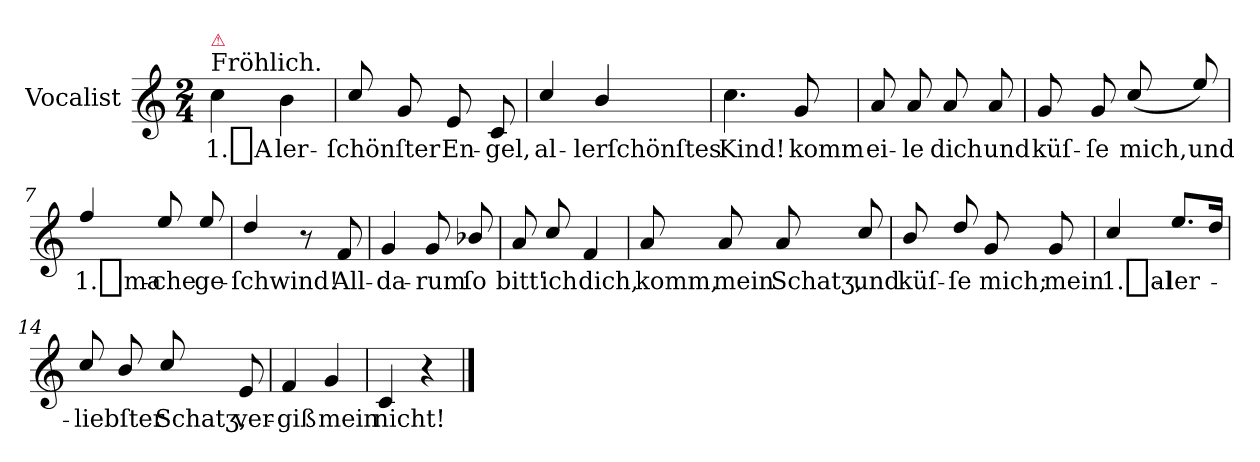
**kern	**text
*part1	*part1
*staff1	*staff1
*I"Vocalist	*
*clefG2	*
*k[]	*
*C:	*
*M2/4	*
=1	=1
!LO:TX:a:t=Fröhlich.	!
!LO:TX:a:color=crimson:t=⚠	!
4cc	1._A-
4b	-ler-
=2	=2
8cc/	-ſchönſter
8g	.
8e	En-
8c	-gel,
=3	=3
4cc/	al-
4b/	-lerſchönſtes
=4	=4
4.cc	Kind!
8g	komm
=5	=5
8a	ei-
8a	-le
8a	dich
8a	und
=6	=6
8g	küſ-
8g	-ſe
(>8cc/	mich,
8ee/)	und
=7	=7
4ff/	1._ma-
8ee/	-che
8ee/	ge-
=8	=8
4dd/	-ſchwind!
8r	.
8f	All-
=9	=9
4g	-da-
8g	-rum
8b-X/	ſo
=10	=10
8a	bitt'
8cc/	ich
4f	dich,
=11	=11
8a	komm,
8a	mein
8a	Schatʒ,
8cc/	und
=12	=12
8b/	küſ-
8dd/	-ſe
8g	mich;
8g	mein
=13	=13
4cc/	1._al-
8.ee/L	-ler-
16ddJk	.
=14	=14
8cc/	-liebſter
8b/	.
8cc/	Schatʒ,
8e	ver-
=15	=15
4f	-giß
4g	mein
=16	=16
4c	nicht!
4r	.
==	==
*-	*-
